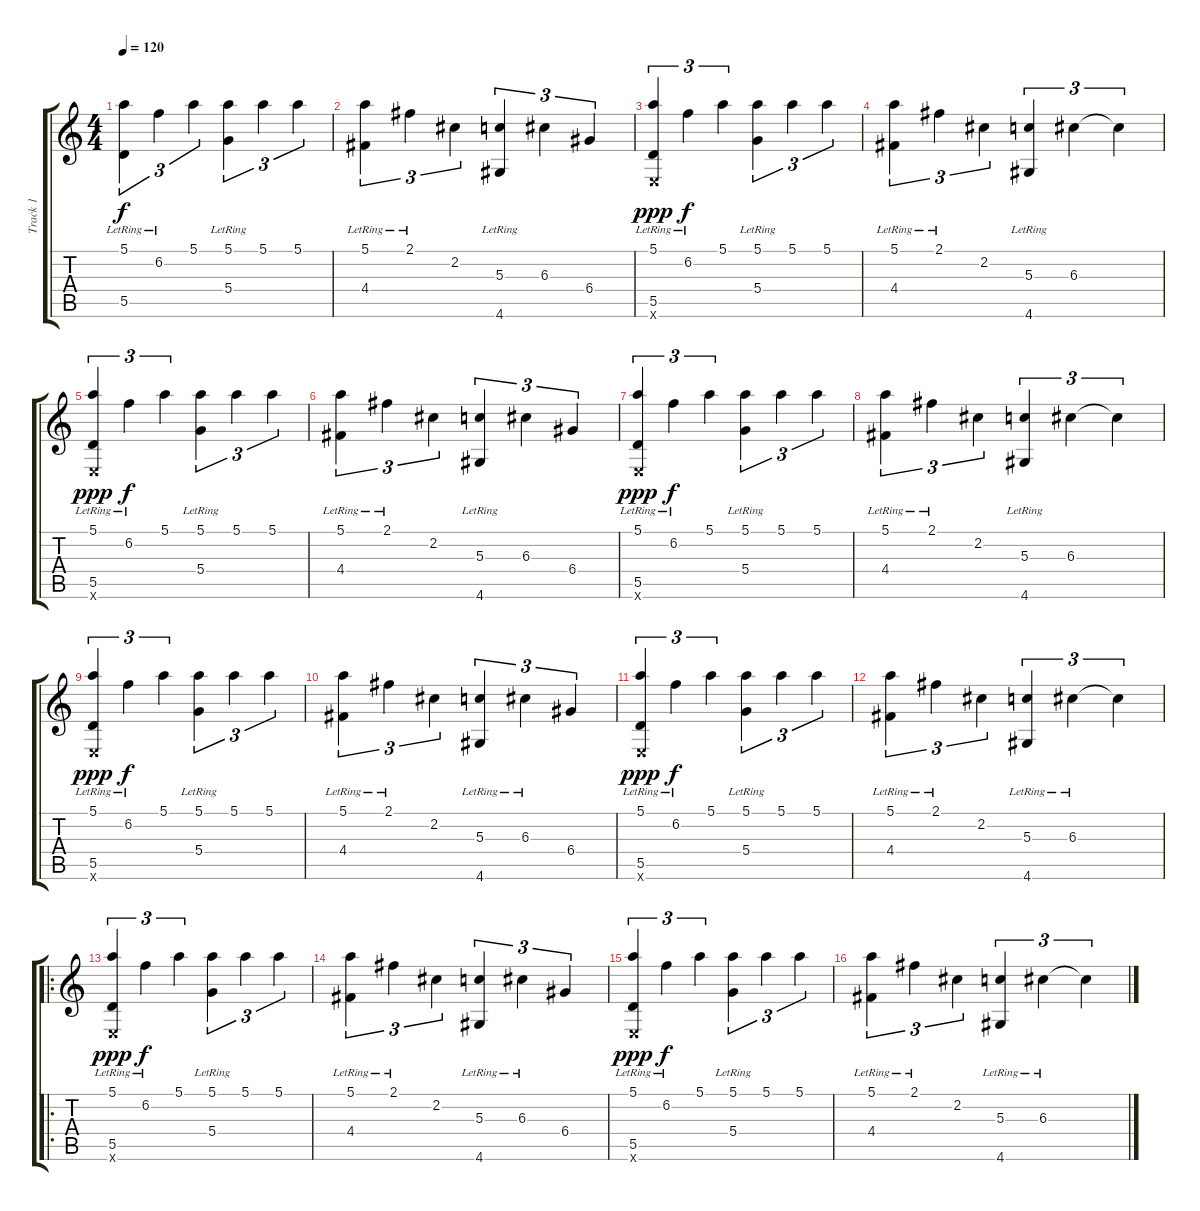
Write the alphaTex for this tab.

\track ("Track 1" "Track 1") {instrument acousticguitarsteel}
\staff {score tabs}
\tuning (E4 B3 G3 D3 A2 E2) {hide}
\ts (4 4)
\tempo 120
\clef g2
\ks c
(5.1{lr} 5.5{lr}).4{tu (3 2) dy f volume 5 instrument acousticguitarsteel} 6.2{lr}.4{tu (3 2)} 5.1.4{tu (3 2)} (5.1 5.4{lr}).4{tu (3 2)} 5.1.4{tu (3 2)} 5.1.4{tu (3 2)} |
(5.1 4.4{lr}).4{tu (3 2)} 2.1{lr}.4{tu (3 2)} 2.2.4{tu (3 2)} (5.3 4.6{lr}).4{tu (3 2)} 6.3.4{tu (3 2)} 6.4.4{tu (3 2)} |
(5.1{lr} 5.5{lr} 0.6{x}).4{tu (3 2) dy ppp} 6.2{lr}.4{tu (3 2) dy f} 5.1.4{tu (3 2)} (5.1 5.4{lr}).4{tu (3 2)} 5.1.4{tu (3 2)} 5.1.4{tu (3 2)} |
(5.1 4.4{lr}).4{tu (3 2)} 2.1{lr}.4{tu (3 2)} 2.2.4{tu (3 2)} (5.3 4.6{lr}).4{tu (3 2)} 6.3.4{tu (3 2)} 6.3{t}.4{tu (3 2)} |
(5.1{lr} 5.5{lr} 0.6{x}).4{tu (3 2) dy ppp volume 8} 6.2{lr}.4{tu (3 2) dy f} 5.1.4{tu (3 2)} (5.1 5.4{lr}).4{tu (3 2)} 5.1.4{tu (3 2)} 5.1.4{tu (3 2)} |
(5.1 4.4{lr}).4{tu (3 2)} 2.1{lr}.4{tu (3 2)} 2.2.4{tu (3 2)} (5.3 4.6{lr}).4{tu (3 2)} 6.3.4{tu (3 2)} 6.4.4{tu (3 2)} |
(5.1{lr} 5.5{lr} 0.6{x}).4{tu (3 2) dy ppp} 6.2{lr}.4{tu (3 2) dy f} 5.1.4{tu (3 2)} (5.1 5.4{lr}).4{tu (3 2)} 5.1.4{tu (3 2)} 5.1.4{tu (3 2)} |
(5.1 4.4{lr}).4{tu (3 2)} 2.1{lr}.4{tu (3 2)} 2.2.4{tu (3 2)} (5.3 4.6{lr}).4{tu (3 2)} 6.3.4{tu (3 2)} 6.3{t}.4{tu (3 2)} |
(5.1{lr} 5.5{lr} 0.6{x}).4{tu (3 2) dy ppp} 6.2{lr}.4{tu (3 2) dy f} 5.1.4{tu (3 2)} (5.1 5.4{lr}).4{tu (3 2)} 5.1.4{tu (3 2)} 5.1.4{tu (3 2)} |
(5.1 4.4{lr}).4{tu (3 2)} 2.1{lr}.4{tu (3 2)} 2.2.4{tu (3 2)} (5.3 4.6{lr}).4{tu (3 2)} 6.3{lr}.4{tu (3 2)} 6.4.4{tu (3 2)} |
(5.1{lr} 5.5{lr} 0.6{x}).4{tu (3 2) dy ppp} 6.2{lr}.4{tu (3 2) dy f} 5.1.4{tu (3 2)} (5.1 5.4{lr}).4{tu (3 2)} 5.1.4{tu (3 2)} 5.1.4{tu (3 2)} |
(5.1 4.4{lr}).4{tu (3 2)} 2.1{lr}.4{tu (3 2)} 2.2.4{tu (3 2)} (5.3 4.6{lr}).4{tu (3 2)} 6.3{lr}.4{tu (3 2)} 6.3{t}.4{tu (3 2)} |
\ro
(5.1{lr} 5.5{lr} 0.6{x}).4{tu (3 2) dy ppp} 6.2{lr}.4{tu (3 2) dy f} 5.1.4{tu (3 2)} (5.1 5.4{lr}).4{tu (3 2)} 5.1.4{tu (3 2)} 5.1.4{tu (3 2)} |
(5.1 4.4{lr}).4{tu (3 2)} 2.1{lr}.4{tu (3 2)} 2.2.4{tu (3 2)} (5.3 4.6{lr}).4{tu (3 2)} 6.3{lr}.4{tu (3 2)} 6.4.4{tu (3 2)} |
(5.1{lr} 5.5{lr} 0.6{x}).4{tu (3 2) dy ppp} 6.2{lr}.4{tu (3 2) dy f} 5.1.4{tu (3 2)} (5.1 5.4{lr}).4{tu (3 2)} 5.1.4{tu (3 2)} 5.1.4{tu (3 2)} |
(5.1 4.4{lr}).4{tu (3 2)} 2.1{lr}.4{tu (3 2)} 2.2.4{tu (3 2)} (5.3 4.6{lr}).4{tu (3 2)} 6.3{lr}.4{tu (3 2)} 6.3{t}.4{tu (3 2)}
